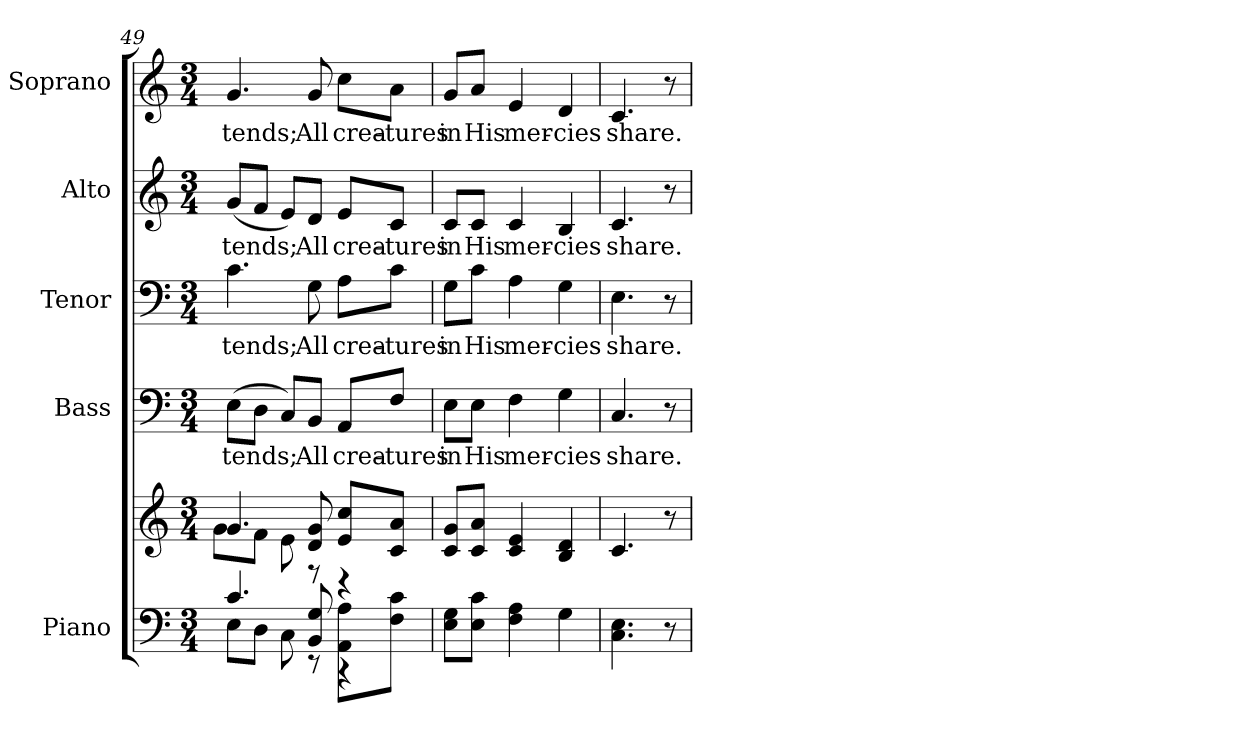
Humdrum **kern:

**kern	**kern	**kern	**text	**kern	**text	**kern	**text	**kern	**text
*part5	*part5	*part4	*part4	*part3	*part3	*part2	*part2	*part1	*part1
*staff6	*staff5	*staff4	*staff4	*staff3	*staff3	*staff2	*staff2	*staff1	*staff1
*I"Piano	*	*I"Bass	*	*I"Tenor	*	*I"Alto	*	*I"Soprano	*
*I'Pno.	*	*I'B.	*	*I'T.	*	*I'A.	*	*I'S.	*
!!LO:PB:g=z
*clefF4	*clefG2	*clefF4	*	*clefF4	*	*clefG2	*	*clefG2	*
*k[]	*k[]	*k[]	*	*k[]	*	*k[]	*	*k[]	*
*C:	*C:	*C:	*	*C:	*	*C:	*	*C:	*
*M3/4	*M3/4	*M3/4	*	*M3/4	*	*M3/4	*	*M3/4	*
=49	=49	=49	=49	=49	=49	=49	=49	=49	=49
*^	*^	*	*	*	*	*	*	*	*
!	!	!	!	!	!LO:LY:b:color=#000000	!	!	!	!	!	!
!	!	!	!	!	!	!	!LO:LY:b:color=#000000	!	!	!	!
!	!	!	!	!	!	!	!	!	!LO:LY:b:color=#000000	!	!
!	!	!	!	!	!	!	!	!	!	!	!LO:LY:b:color=#000000
4.ci/	8Ei\L	4.gi/	8gi\L	(8Ei\L	tends;	4.ci\	tends;	(8gi/L	tends;	4.gi/	tends;
.	8Di\J	.	8fi\J	8Di\J	.	.	.	8fi/J	.	.	.
.	8Ci\	.	8ei\	8Ci/L)	.	.	.	8ei/L)	.	.	.
!	!	!	!	!	!LO:LY:b:color=#000000	!	!	!	!	!	!
!	!	!	!	!	!	!	!LO:LY:b:color=#000000	!	!	!	!
!	!	!	!	!	!	!	!	!	!LO:LY:b:color=#000000	!	!
!	!	!	!	!	!	!	!	!	!	!	!LO:LY:b:color=#000000
8BBi/ 8Gi	8r	8di/ 8gi	8r	8BBi/J	All	8Gi\	All	8di/J	All	8gi/	All
!	!	!	!	!	!LO:LY:b:color=#000000	!	!	!	!	!	!
!	!	!	!	!	!	!	!LO:LY:b:color=#000000	!	!	!	!
!	!	!	!	!	!	!	!	!	!LO:LY:b:color=#000000	!	!
!	!	!	!	!	!	!	!	!	!	!	!LO:LY:b:color=#000000
8AAi\ 8Ai\L	4r	8ei/ 8cci/L	4r	8AAi/L	crea-	8Ai\L	crea-	8ei/L	crea-	8cci\L	crea-
!	!	!	!	!	!LO:LY:b:color=#000000	!	!	!	!	!	!
!	!	!	!	!	!	!	!LO:LY:b:color=#000000	!	!	!	!
!	!	!	!	!	!	!	!	!	!LO:LY:b:color=#000000	!	!
!	!	!	!	!	!	!	!	!	!	!	!LO:LY:b:color=#000000
8Fi\ 8ci\J	.	8ci/ 8ai/J	.	8Fi/J	-tures	8ci\J	-tures	8ci/J	-tures	8ai\J	-tures
*v	*v	*	*	*	*	*	*	*	*	*	*
*	*v	*v	*	*	*	*	*	*	*	*
=50	=50	=50	=50	=50	=50	=50	=50	=50	=50
!	!	!	!LO:LY:b:color=#000000	!	!	!	!	!	!
!	!	!	!	!	!LO:LY:b:color=#000000	!	!	!	!
!	!	!	!	!	!	!	!LO:LY:b:color=#000000	!	!
!	!	!	!	!	!	!	!	!	!LO:LY:b:color=#000000
8Ei\ 8Gi\L	8ci/ 8gi/L	8Ei\L	in	8Gi\L	in	8ci/L	in	8gi/L	in
!	!	!	!LO:LY:b:color=#000000	!	!	!	!	!	!
!	!	!	!	!	!LO:LY:b:color=#000000	!	!	!	!
!	!	!	!	!	!	!	!LO:LY:b:color=#000000	!	!
!	!	!	!	!	!	!	!	!	!LO:LY:b:color=#000000
8Ei\ 8ci\J	8ci/ 8ai/J	8Ei\J	His	8ci\J	His	8ci/J	His	8ai/J	His
!	!	!	!LO:LY:b:color=#000000	!	!	!	!	!	!
!	!	!	!	!	!LO:LY:b:color=#000000	!	!	!	!
!	!	!	!	!	!	!	!LO:LY:b:color=#000000	!	!
!	!	!	!	!	!	!	!	!	!LO:LY:b:color=#000000
4Fi\ 4Ai	4ci/ 4ei	4Fi\	mer-	4Ai\	mer-	4ci/	mer-	4ei/	mer-
!	!	!	!LO:LY:b:color=#000000	!	!	!	!	!	!
!	!	!	!	!	!LO:LY:b:color=#000000	!	!	!	!
!	!	!	!	!	!	!	!LO:LY:b:color=#000000	!	!
!	!	!	!	!	!	!	!	!	!LO:LY:b:color=#000000
4Gi\	4Bi/ 4di	4Gi\	-cies	4Gi\	-cies	4Bi/	-cies	4di/	-cies
!!LO:PB:g=z
=51	=51	=51	=51	=51	=51	=51	=51	=51	=51
!	!	!	!LO:LY:b:color=#000000	!	!	!	!	!	!
!	!	!	!	!	!LO:LY:b:color=#000000	!	!	!	!
!	!	!	!	!	!	!	!LO:LY:b:color=#000000	!	!
!	!	!	!	!	!	!	!	!	!LO:LY:b:color=#000000
4.Ci\ 4.Ei	4.ci/	4.Ci/	share.	4.Ei\	share.	4.ci/	share.	4.ci/	share.
8r	8r	8r	.	8r	.	8r	.	8r	.
=	=	=	=	=	=	=	=	=	=
*-	*-	*-	*-	*-	*-	*-	*-	*-	*-
